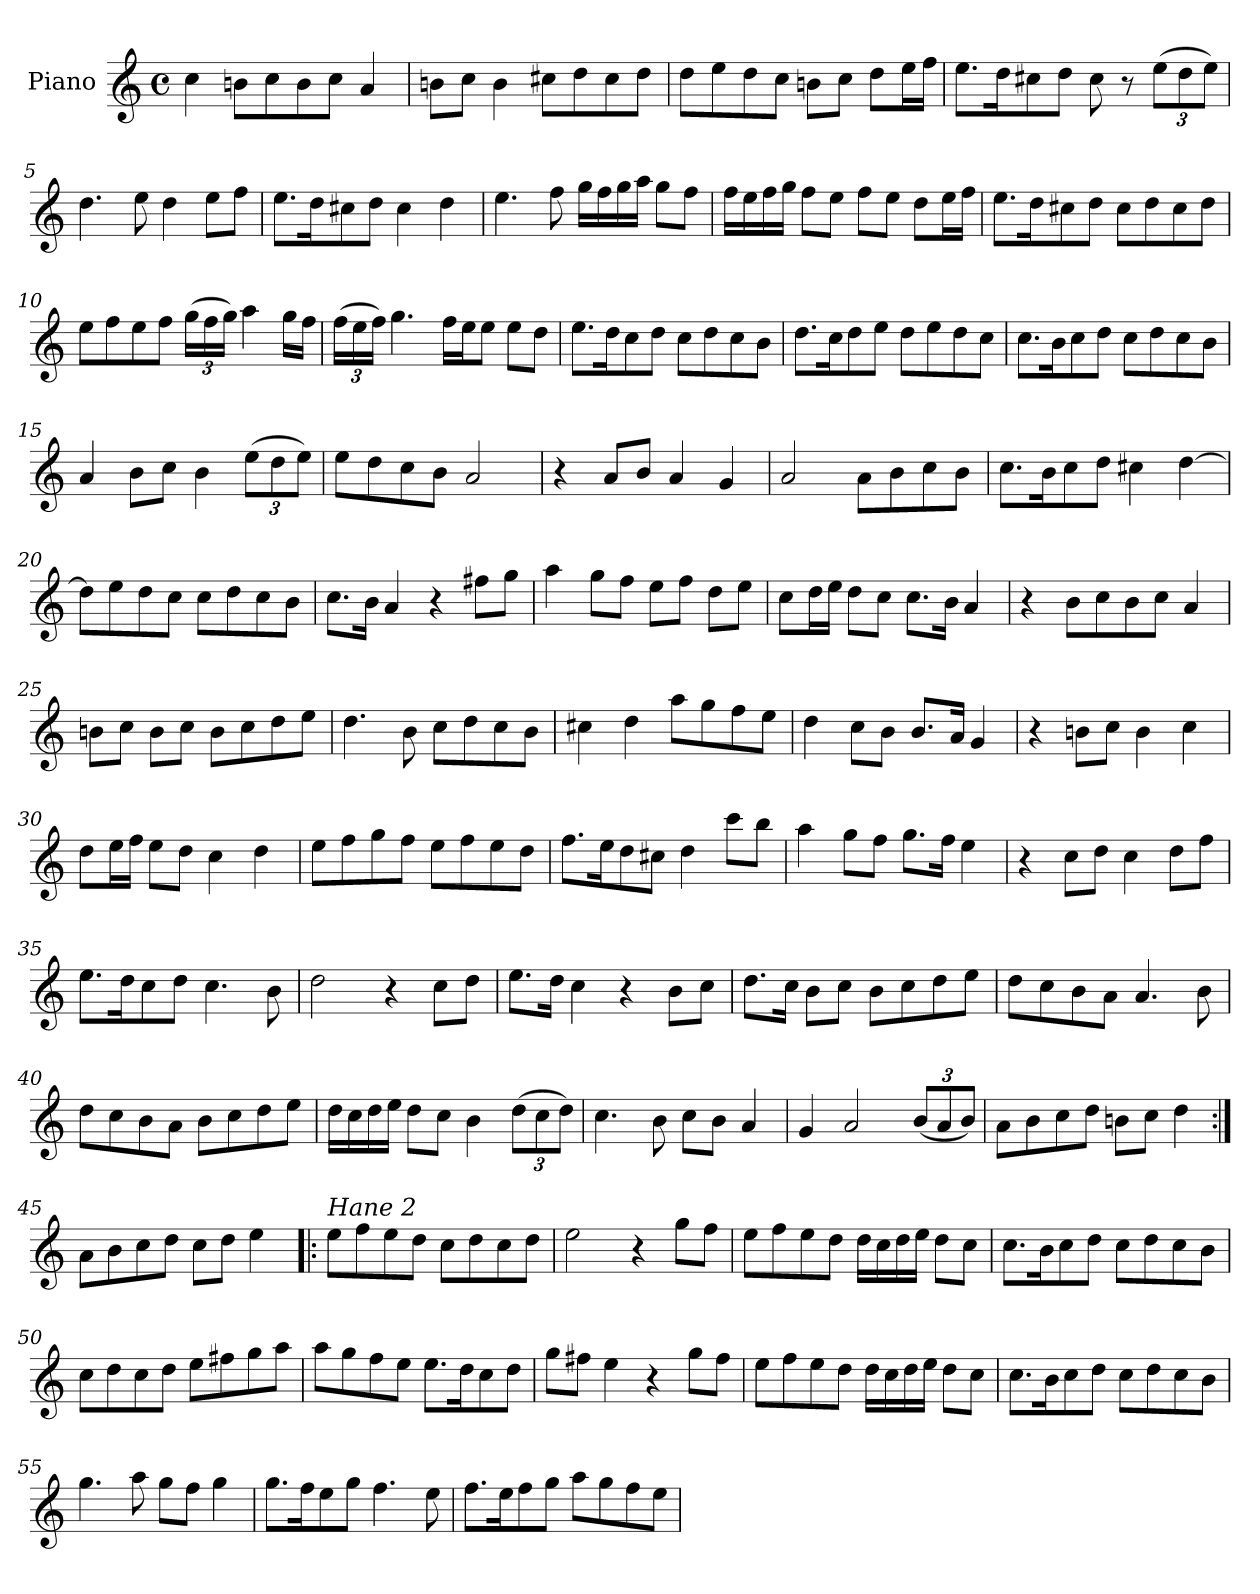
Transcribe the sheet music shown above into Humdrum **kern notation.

**kern
*part1
*staff1
*I"Piano
*I'Pno
*clefG2
*k[]
*M4/4
*met(c)
=1
4cc\
8bn\L
8cc\
8b\
8cc\J
4a/
=2
8bn\L
8cc\J
4b\
8cc#X\L
8dd\
8cc#\
8dd\J
=3
8dd\L
8ee\
8dd\
8cc\J
8bn\L
8cc\J
8dd\L
16ee\L
16ff\JJ
=4
8.ee\L
16dd\K
8cc#X\
8dd\J
8cc#\
8r
*Xbrackettup
(>12ee\L
12dd\
12ee\J)
!!LO:LB:g=z
=5
4.dd\
8ee\
4dd\
8ee\L
8ff\J
=6
8.ee\L
16dd\K
8cc#X\
8dd\J
4cc#\
4dd\
=7
4.ee\
8ff\
16gg\LL
16ff\
16gg\
16aa\JJ
8gg\L
8ff\J
=8
16ff\LL
16ee\
16ff\
16gg\JJ
8ff\L
8ee\J
8ff\L
8ee\J
8dd\L
16ee\L
16ff\JJ
!!LO:LB:g=z
=9
8.ee\L
16dd\K
8cc#X\
8dd\J
8cc#\L
8dd\
8cc#\
8dd\J
=10
8ee\L
8ff\
8ee\
8ff\J
(>24gg\LL
24ff\
24gg\JJ)
4aa\
16gg\LL
16ff\JJ
=11
(>24ff\LL
24ee\
24ff\JJ)
4.gg\
16ff\LL
16ee\J
8ee\J
8ee\L
8dd\J
=12
8.ee\L
16dd\K
8cc\
8dd\J
8cc\L
8dd\
8cc\
8b\J
!!LO:LB:g=z
=13
8.dd\L
16cc\K
8dd\
8ee\J
8dd\L
8ee\
8dd\
8cc\J
=14
8.cc\L
16b\K
8cc\
8dd\J
8cc\L
8dd\
8cc\
8b\J
=15
4a/
8b\L
8cc\J
4b\
(>12ee\L
12dd\
12ee\J)
=16
8ee\L
8dd\
8cc\
8b\J
2a/
=17
4r
8a/L
8b/J
4a/
4g/
!!LO:LB:g=z
=18
2a/
8a\L
8b\
8cc\
8b\J
=19
8.cc\L
16b\K
8cc\
8dd\J
4cc#X\
[4dd\
=20
8dd\L]
8ee\
8dd\
8cc\J
8cc\L
8dd\
8cc\
8b\J
=21
8.cc\L
16b\Jk
4a/
4r
8ff#X\L
8gg\J
=22
4aa\
8gg\L
8ff\J
8ee\L
8ff\J
8dd\L
8ee\J
!!LO:LB:g=z
=23
8cc\L
16dd\L
16ee\JJ
8dd\L
8cc\J
8.cc\L
16b\Jk
4a/
=24
4r
8b\L
8cc\
8b\
8cc\J
4a/
=25
8bn\L
8cc\J
8b\L
8cc\J
8b\L
8cc\
8dd\
8ee\J
=26
4.dd\
8b\
8cc\L
8dd\
8cc\
8b\J
=27
4cc#X\
4dd\
8aa\L
8gg\
8ff\
8ee\J
!!LO:LB:g=z
=28
4dd\
8cc\L
8b\J
8.b/L
16a/Jk
4g/
=29
4r
8bn\L
8cc\J
4b\
4cc\
=30
8dd\L
16ee\L
16ff\JJ
8ee\L
8dd\J
4cc\
4dd\
=31
8ee\L
8ff\
8gg\
8ff\J
8ee\L
8ff\
8ee\
8dd\J
=32
8.ff\L
16ee\K
8dd\
8cc#X\J
4dd\
8ccc\L
8bb\J
!!LO:LB:g=z
=33
4aa\
8gg\L
8ff\J
8.gg\L
16ff\Jk
4ee\
=34
4r
8cc\L
8dd\J
4cc\
8dd\L
8ff\J
=35
8.ee\L
16dd\K
8cc\
8dd\J
4.cc\
8b\
=36
2dd\
4r
8cc\L
8dd\J
=37
8.ee\L
16dd\Jk
4cc\
4r
8b\L
8cc\J
!!LO:LB:g=z
=38
8.dd\L
16cc\Jk
8b\L
8cc\J
8b\L
8cc\
8dd\
8ee\J
=39
8dd\L
8cc\
8b\
8a\J
4.a/
8b\
=40
8dd\L
8cc\
8b\
8a\J
8b\L
8cc\
8dd\
8ee\J
=41
16dd\LL
16cc\
16dd\
16ee\JJ
8dd\L
8cc\J
4b\
(>12dd\L
12cc\
12dd\J)
!!LO:PB:g=z
=42
4.cc\
8b\
8cc\L
8b\J
4a/
=43
4g/
2a/
(<12b/L
12a/
12b/J)
=44
8a\L
8b\
8cc\
8dd\J
8bn\L
8cc\J
4dd\
=45:|!
8a\L
8b\
8cc\
8dd\J
8cc\L
8dd\J
4ee\
=46!|:
!LO:TX:a:i:t=Hane 2
8ee\L
8ff\
8ee\
8dd\J
8cc\L
8dd\
8cc\
8dd\J
!!LO:LB:g=z
=47
2ee\
4r
8gg\L
8ff\J
=48
8ee\L
8ff\
8ee\
8dd\J
16dd\LL
16cc\
16dd\
16ee\JJ
8dd\L
8cc\J
=49
8.cc\L
16b\K
8cc\
8dd\J
8cc\L
8dd\
8cc\
8b\J
=50
8cc\L
8dd\
8cc\
8dd\J
8ee\L
8ff#X\
8gg\
8aa\J
!!LO:LB:g=z
=51
8aa\L
8gg\
8ff\
8ee\J
8.ee\L
16dd\K
8cc\
8dd\J
=52
8gg\L
8ff#X\J
4ee\
4r
8gg\L
8ff#\J
=53
8ee\L
8ff\
8ee\
8dd\J
16dd\LL
16cc\
16dd\
16ee\JJ
8dd\L
8cc\J
=54
8.cc\L
16b\K
8cc\
8dd\J
8cc\L
8dd\
8cc\
8b\J
!!LO:LB:g=z
=55
4.gg\
8aa\
8gg\L
8ff\J
4gg\
=56
8.gg\L
16ff\K
8ee\
8gg\J
4.ff\
8ee\
=57
8.ff\L
16ee\K
8ff\
8gg\J
8aa\L
8gg\
8ff\
8ee\J
=
*-
